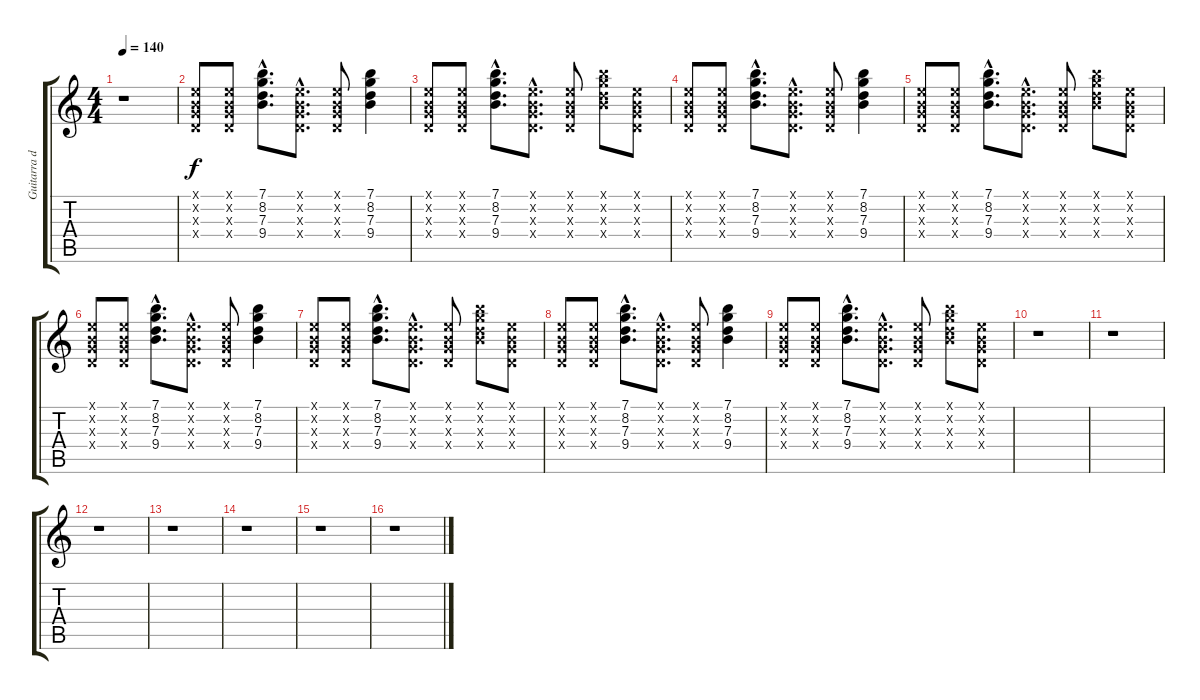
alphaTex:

\track ("Guitarra de Apoyo" "Guitarra d") {instrument distortionguitar}
\staff {score tabs}
\tuning (E4 B3 G3 D3 A2 E2) {hide}
\ts (4 4)
\tempo 140
\clef g2
\ks c
r.1{dy f} |
(0.1{x} 0.2{x} 0.3{x} 0.4{x}).8 (0.1{x} 0.2{x} 0.3{x} 0.4{x}).8 (7.1{hac} 8.2{hac} 7.3{hac} 9.4{hac}).8{d} (0.1{hac x} 0.2{hac x} 0.3{hac x} 0.4{hac x}).8{d} (0.1{x} 0.2{x} 0.3{x} 0.4{x}).8 (7.1 8.2 7.3 9.4).4 |
(0.1{x} 0.2{x} 0.3{x} 0.4{x}).8 (0.1{x} 0.2{x} 0.3{x} 0.4{x}).8 (7.1{hac} 8.2{hac} 7.3{hac} 9.4{hac}).8{d} (0.1{hac x} 0.2{hac x} 0.3{hac x} 0.4{hac x}).8{d} (0.1{x} 0.2{x} 0.3{x} 0.4{x}).8 (7.1{x} 8.2{x} 7.3{x} 9.4{x}).8 (0.1{x} 0.2{x} 0.3{x} 0.4{x}).8 |
(0.1{x} 0.2{x} 0.3{x} 0.4{x}).8 (0.1{x} 0.2{x} 0.3{x} 0.4{x}).8 (7.1{hac} 8.2{hac} 7.3{hac} 9.4{hac}).8{d} (0.1{hac x} 0.2{hac x} 0.3{hac x} 0.4{hac x}).8{d} (0.1{x} 0.2{x} 0.3{x} 0.4{x}).8 (7.1 8.2 7.3 9.4).4 |
(0.1{x} 0.2{x} 0.3{x} 0.4{x}).8 (0.1{x} 0.2{x} 0.3{x} 0.4{x}).8 (7.1{hac} 8.2{hac} 7.3{hac} 9.4{hac}).8{d} (0.1{hac x} 0.2{hac x} 0.3{hac x} 0.4{hac x}).8{d} (0.1{x} 0.2{x} 0.3{x} 0.4{x}).8 (7.1{x} 8.2{x} 7.3{x} 9.4{x}).8 (0.1{x} 0.2{x} 0.3{x} 0.4{x}).8 |
(0.1{x} 0.2{x} 0.3{x} 0.4{x}).8 (0.1{x} 0.2{x} 0.3{x} 0.4{x}).8 (7.1{hac} 8.2{hac} 7.3{hac} 9.4{hac}).8{d} (0.1{hac x} 0.2{hac x} 0.3{hac x} 0.4{hac x}).8{d} (0.1{x} 0.2{x} 0.3{x} 0.4{x}).8 (7.1 8.2 7.3 9.4).4 |
(0.1{x} 0.2{x} 0.3{x} 0.4{x}).8 (0.1{x} 0.2{x} 0.3{x} 0.4{x}).8 (7.1{hac} 8.2{hac} 7.3{hac} 9.4{hac}).8{d} (0.1{hac x} 0.2{hac x} 0.3{hac x} 0.4{hac x}).8{d} (0.1{x} 0.2{x} 0.3{x} 0.4{x}).8 (7.1{x} 8.2{x} 7.3{x} 9.4{x}).8 (0.1{x} 0.2{x} 0.3{x} 0.4{x}).8 |
(0.1{x} 0.2{x} 0.3{x} 0.4{x}).8 (0.1{x} 0.2{x} 0.3{x} 0.4{x}).8 (7.1{hac} 8.2{hac} 7.3{hac} 9.4{hac}).8{d} (0.1{hac x} 0.2{hac x} 0.3{hac x} 0.4{hac x}).8{d} (0.1{x} 0.2{x} 0.3{x} 0.4{x}).8 (7.1 8.2 7.3 9.4).4 |
(0.1{x} 0.2{x} 0.3{x} 0.4{x}).8 (0.1{x} 0.2{x} 0.3{x} 0.4{x}).8 (7.1{hac} 8.2{hac} 7.3{hac} 9.4{hac}).8{d} (0.1{hac x} 0.2{hac x} 0.3{hac x} 0.4{hac x}).8{d} (0.1{x} 0.2{x} 0.3{x} 0.4{x}).8 (7.1{x} 8.2{x} 7.3{x} 9.4{x}).8 (0.1{x} 0.2{x} 0.3{x} 0.4{x}).8 |
r.1 |
r.1 |
r.1 |
r.1 |
r.1 |
r.1 |
r.1
